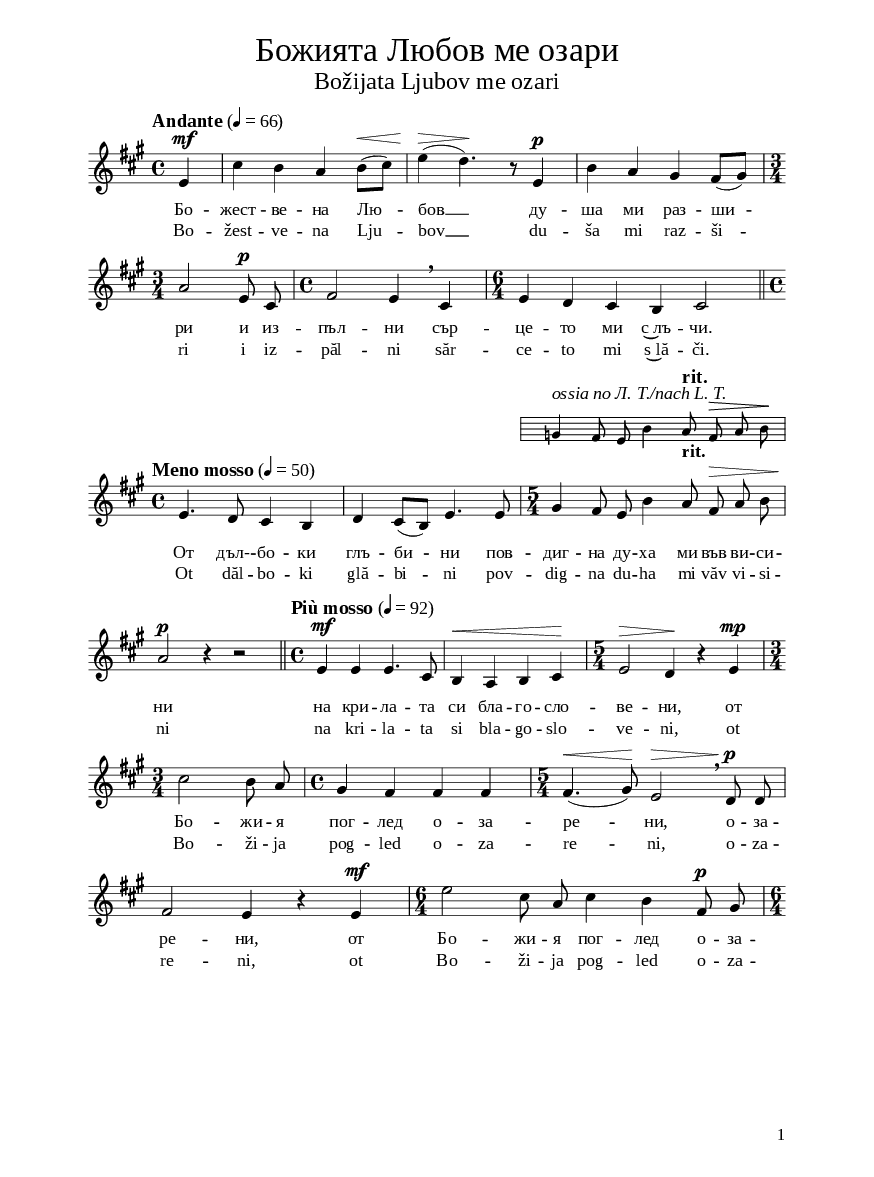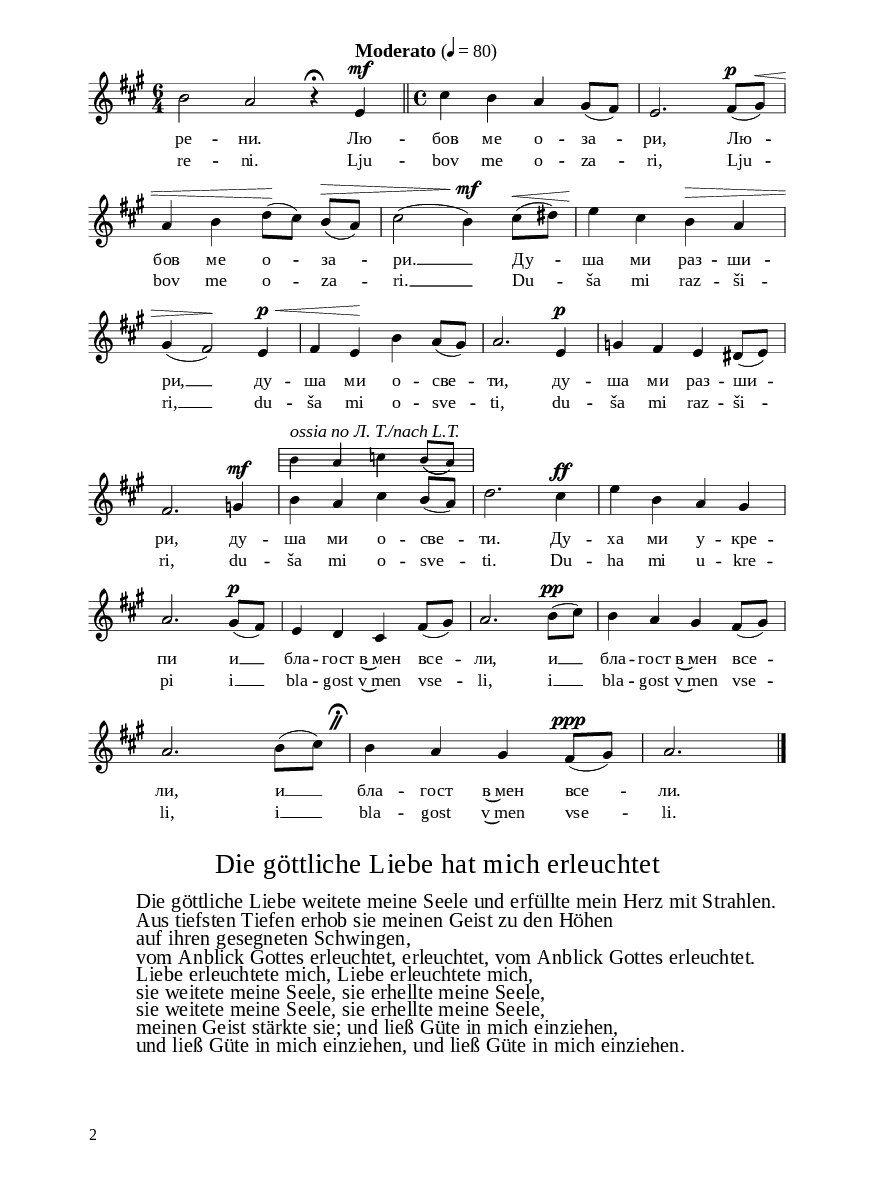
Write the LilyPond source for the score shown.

\version "2.24.3"

% include paper part and global functions
\include "include/globals.ily"

\bookpart {
  \label #'ref206
  \tocItem \markup "Божията Любов ме озари – Božijata Ljubov me ozari"
  \paper {
    print-all-headers = ##t
    print-page-number = ##t
    print-first-page-number = ##t

    % put page numbers on the bottom
    oddHeaderMarkup = \markup ""
    evenHeaderMarkup = \markup ""
    oddFooterMarkup = \markup
    \fill-line {
      ""
      \if \should-print-page-number \fromproperty #'page:page-number-string
    }
    evenFooterMarkup = \markup
    \fill-line {
      \if \should-print-page-number \fromproperty #'page:page-number-string
      ""
    }

    left-margin = 1.5\cm
    right-margin = 1.5\cm
    top-margin = 1.2\cm
    bottom-margin = 1.0\cm
    ragged-bottom = ##t % do not spread the staves to fill the whole vertical space

    % change distance between staves
    system-system-spacing =
    #'((basic-distance . 16)
       (minimum-distance . 8)
       (padding . 2)
       (stretchability . 12))
  }

  \header {
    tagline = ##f
  }
  \score {
    \include "include/score-layout.ily"

    \new Staff = main \absolute {
      \clef treble
      \key a \major
      \time 4/4
      \tempoFunc "Andante" 4 "66"
      \autoBeamOff
      \partial 4
      e'4 ^\mf  | % 2
      cis''4  b'4  a'4  b'8 ( [ ^\<
      cis''8 ) ] | % 3
      e''4 ( ^\! ^\>  d''4. ) \! r8  e'4^\p | % 4
      b'4  a'4  gis'4  fis'8 ( [
      gis'8 ) ] \break| % 5
      \time 3/4  | % 5
      a'2  e'8  ^\p  cis'8   | % 6
      \time 4/4  | % 6
      fis'2  e'4   \breathe cis'4 | % 7
      \time 6/4  | % 7
      e'4  d'4  cis'4  b4  cis'2 \bar
      "||"
      \time 4/4  \break | % 8
      | % 8
      \tempoFunc "Meno mosso" 4 "50"
      e'4.  d'8  cis'4  b4 | % 9
      d'4  cis'8 ( [  b8 ) ]  e'4.  e'8 |
      \time 5/4  |
      <<
        {
          gis'4 fis'8 e'8 b'4 \tempo "rit." a'8 fis'8 ^\> a'8  b'8 \break |
        }

        \new Staff \with {
          \override VerticalAxisGroup.default-staff-staff-spacing =
          #'((basic-distance . 5.5)
             (padding . 3))
          \remove "Time_signature_engraver"
          alignAboveContext = #"main"
          fontSize = #-1
          \override StaffSymbol.staff-space = #(magstep -2)
          \override StaffSymbol.thickness = #(magstep -2)
          firstClef = ##f
        }
        {  \time 5/4  \autoBeamOff g'!4^\markup { \large \italic "ossia по Л. Т./nach L. T." } f'8 e'8 b'4 a'8_\markup { \large \bold "rit." } f'8 ^\> a'8  b'8^\!  \break |  }
      >>

      a'2 ^\! ^\p r4 r2 \bar "||"
      \time 4/4   | % 12
      \tempoFunc "Più mosso" 4 "92" e'4 ^\mf

      e'4
      e'4.   cis'8 | % 13
      b4 ^\<  a4  b4  cis'4 ^\!  | % 14
      \time 5/4  | % 14
      e'2 ^\>  d'4 ^\! r4  e'4 ^\mp \break | % 15
      \time 3/4  | % 15
      cis''2  b'8   a'8  | % 16
      \time 4/4  | % 16
      gis'4  fis'4  fis'4  fis'4 | % 17
      \time 5/4  | % 17
      fis'4. ( ^\<  gis'8 ) ^\!  e'2 ^\> \breathe d'8
      ^\!  ^\p  d'8 \break | % 18
      fis'2  e'4 r4  e'4 ^\mf | % 19
      \time 6/4  | % 19
      e''2  cis''8   a'8   cis''4
      b'4  fis'8  ^\p  gis'8 | \time 6/4 \break

      b'2  a'2 r4 ^\fermata
      \tempoFunc "Moderato" 4 "80"
      e'4
      ^\mf | % 21
      \time 4/4  | \bar "||" % 21
      cis''4  b'4  a'4  gis'8 ( [
      fis'8 ) ]  | % 22
      e'2.  fis'8 ( [ ^\p  gis'8 ) ] ^\< \break | % 23
      a'4  b'4  d''8 ( [ ^\!  cis''8 )
      ]  b'8 ( [ ^\>  a'8 ) ] | % 24
      cis''2 (  b'4 ) ^\! ^\mf  cis''8 ( [ ^\<
      dis''8 ) ] | % 25
      e''4 ^\!  cis''4  b'4 ^\>  a'4 |\break % 26
      gis'4 (  fis'2 ) ^\!  e'4 ^\p ^\<  | % 27
      fis'4  e'4 ^\! b'4  a'8 ( [
      gis'8 ) ] | % 28
      a'2.  e'4 ^\p | % 29
      g'4  fis'4  e'4  dis'8 ( [  e'8
      ) ] | \break
      fis'2.  g'4 ^\mf  | % 31

      <<
        {

          b'4  a'4  cis''4  b'8 ( [  a'8 ])
        }

        \new Staff \with {
          \override VerticalAxisGroup.default-staff-staff-spacing =
          #'((basic-distance . 5.5)
             (padding . -3))
          \remove "Time_signature_engraver"
          alignAboveContext = #"main"
          fontSize = #-1
          \override StaffSymbol.staff-space = #(magstep -2)
          \override StaffSymbol.thickness = #(magstep -2)
          firstClef = ##f
        }
        {  b'4^\markup { \large \italic "ossia по Л. Т./nach L.T."}  a'4  c''!4  b'8 ( [  a'8 ])  }
      >>


      | % 32


      d''2.  cis''4 ^\ff  | % 33
      e''4  b'4  a'4  gis'4 | \break % 34
      a'2.  gis'8 ( [ ^\p  fis'8 ) ]  | % 35
      e'4  d'4  cis'4  fis'8 ( [  gis'8
      ) ] | % 36
      a'2.  b'8 ( [ ^\pp  cis''8 ) ]
      | % 37
      b'4  a'4  gis'4  fis'8 ( [
      gis'8 ) ] | \break % 38
      a'2.  b'8 ( [  cis''8 ) ]
      ^\markup {
        \override #'(baseline-skip . 1.2)
        \column {
          \line { "   " \musicglyph #"scripts.ufermata"}
          \line { "   " \musicglyph #"scripts.caesura.straight" }
        }
      }
      | % 39
      b'4  a'4  gis'4  fis'8 ( [ ^\ppp
      gis'8 ) ] |
      a'2. \bar "|."
    }

    \addlyrics {
      Бо -- жест -- ве -- на Лю -- бов __
      ду -- ша ми раз -- ши -- ри
      и из -- пъл -- ни сър -- це -- то
      ми с~лъ -- чи. От "дъл-" -- бо -- ки
      глъ -- би -- ни пов -- диг -- на
      ду -- ха ми във ви -- си -- ни на
      кри -- ла -- та си бла -- го -- сло
      -- ве -- ни, от Бо -- жи -- я пог --
      лед о -- за -- ре -- ни, о -- за
      -- ре -- ни, от Бо -- жи -- я пог --
      лед о -- за -- ре -- ни. Лю -- бов
      ме о -- за -- ри, Лю -- бов
      ме о -- за -- ри. __ Ду --
      ша ми раз -- ши -- ри,  __ ду --
      ша ми о -- све  -- ти, ду -- ша
      ми раз -- ши  -- ри, ду -- ша ми
      о -- све -- ти. Ду -- ха ми у --
      кре -- пи и __  бла -- гост в~мен
      все -- ли, и __ бла -- гост
      в~мен все -- ли, и __ бла --
      гост в~мен все -- ли.}

      \addlyrics {
        Bo -- žest -- ve -- na Lju -- bov __
        du -- ša mi raz -- ši -- ri
        i iz -- păl -- ni săr -- ce -- to
        mi s~lă -- či. Ot dăl -- bo -- ki
        glă -- bi -- ni pov -- dig -- na
        du -- ha mi văv vi -- si -- ni na
        kri -- la -- ta si bla -- go -- slo
        -- ve -- ni, ot Bo -- ži -- ja pog --
        led o -- za -- re -- ni, o -- za
        -- re -- ni, ot Bo -- ži -- ja pog --
        led o -- za -- re -- ni. Lju -- bov
        me o -- za -- ri, Lju -- bov
        me o -- za -- ri. __ Du --
        ša mi raz -- ši -- ri,  __ du --
        ša mi o -- sve  -- ti, du -- ša
        mi raz -- ši  -- ri, du -- ša mi
        o -- sve -- ti. Du -- ha mi u --
        kre -- pi i __  bla -- gost v~men
        vse -- li, i __ bla -- gost
        v~men vse -- li, i __ bla --
        gost v~men vse -- li.}


        \header {
          title = \titleFunc "Божията Любов ме озари" "Božijata Ljubov me ozari"
        }

        \midi{}

      } % score

      \markup \vspace #1

      % include foreign translation(s) of the song
      \version "2.24.3"

\markup \fill-line { \fontsize #deTitleFontSize "Die göttliche Liebe hat mich erleuchtet" }
\markup \null
\markup \null
\markup \abs-fontsize #10 {
  \hspace #5
  \override #`(baseline-skip . ,deCoupletBaselineSkip)

  \column {


    \line { " "Die göttliche Liebe weitete meine Seele und erfüllte mein Herz mit Strahlen.}

    \line { " "Aus tiefsten Tiefen erhob sie meinen Geist zu den Höhen  }

    \line { " "auf ihren gesegneten Schwingen,   }

    \line { " "vom Anblick Gottes erleuchtet, erleuchtet,  vom Anblick Gottes erleuchtet.}

    \line { " "Liebe erleuchtete mich,  Liebe erleuchtete mich, }


    \line { " "sie weitete meine Seele,  sie erhellte meine Seele, }


    \line { " "sie weitete meine Seele,  sie erhellte meine Seele,  }


    \line { " "meinen Geist stärkte sie;   und ließ Güte in mich einziehen,}


    \line { " " und ließ Güte in mich einziehen, und ließ Güte in mich einziehen.}
    
  }
}


    } % bookpart

    % Più mosso
    %
